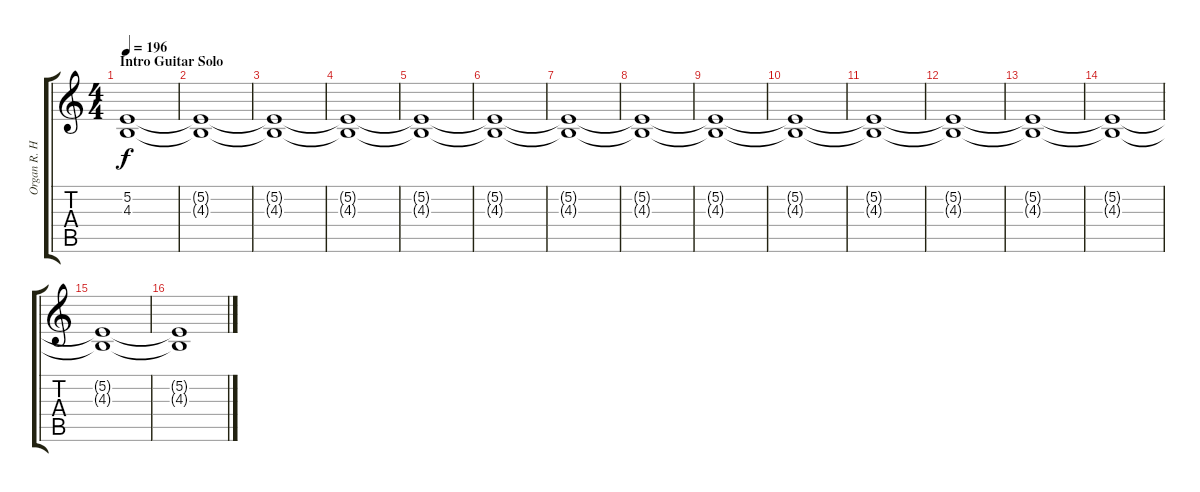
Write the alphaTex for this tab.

\track ("Organ R. Hand (J. Lord)" "Organ R. H") {instrument drawbarorgan}
\staff {score tabs}
\tuning (E4 B3 G3 D3 A2 D2) {hide}
\ts (4 4)
\section ("" "Intro Guitar Solo")
\tempo 196
\tempo 135
\tempo 196
\clef g2
\ks c
(5.2 4.3).1{dy f instrument drawbarorgan} |
(5.2{t} 4.3{t}).1 |
(5.2{t} 4.3{t}).1 |
(5.2{t} 4.3{t}).1 |
(5.2{t} 4.3{t}).1 |
(5.2{t} 4.3{t}).1 |
(5.2{t} 4.3{t}).1 |
(5.2{t} 4.3{t}).1 |
(5.2{t} 4.3{t}).1 |
(5.2{t} 4.3{t}).1 |
(5.2{t} 4.3{t}).1 |
(5.2{t} 4.3{t}).1 |
(5.2{t} 4.3{t}).1 |
(5.2{t} 4.3{t}).1 |
(5.2{t} 4.3{t}).1 |
(5.2{t} 4.3{t}).1
